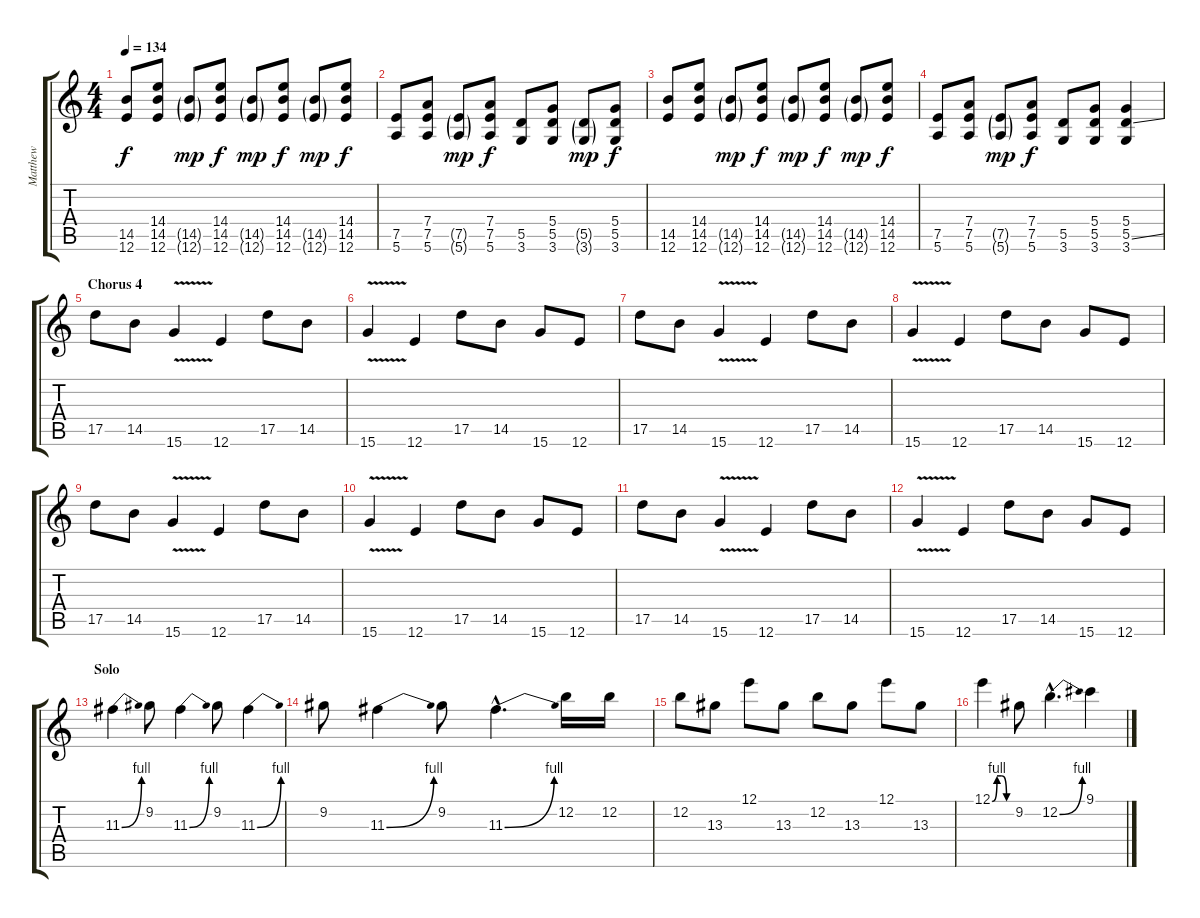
\track ("Matthew" "Matthew") {instrument distortionguitar}
\staff {score tabs}
\tuning (E4 B3 G3 D3 A2 E2) {hide}
\ts (4 4)
\tempo 134
\clef g2
\ks c
(14.5 12.6).8{dy f volume 13} (14.4 14.5 12.6).8 (14.5{g} 12.6{g}).8{dy mp} (14.4 14.5 12.6).8{dy f} (14.5{g} 12.6{g}).8{dy mp} (14.4 14.5 12.6).8{dy f} (14.5{g} 12.6{g}).8{dy mp} (14.4 14.5 12.6).8{dy f} |
(7.5 5.6).8 (7.4 7.5 5.6).8 (7.5{g} 5.6{g}).8{dy mp} (7.4 7.5 5.6).8{dy f} (5.5 3.6).8 (5.4 5.5 3.6).8 (5.5{g} 3.6{g}).8{dy mp} (5.4 5.5 3.6).8{dy f} |
(14.5 12.6).8{volume 13} (14.4 14.5 12.6).8 (14.5{g} 12.6{g}).8{dy mp} (14.4 14.5 12.6).8{dy f} (14.5{g} 12.6{g}).8{dy mp} (14.4 14.5 12.6).8{dy f} (14.5{g} 12.6{g}).8{dy mp} (14.4 14.5 12.6).8{dy f} |
(7.5 5.6).8 (7.4 7.5 5.6).8 (7.5{g} 5.6{g}).8{dy mp} (7.4 7.5 5.6).8{dy f} (5.5 3.6).8 (5.4 5.5 3.6).8 (5.4 5.5{ss} 3.6).4 |
\section ("" "Chorus 4")
17.5.8{volume 16} 14.5.8 15.6{v}.4 12.6.4 17.5.8 14.5.8 |
15.6{v}.4 12.6.4 17.5.8 14.5.8 15.6.8 12.6.8 |
17.5.8{volume 16} 14.5.8 15.6{v}.4 12.6.4 17.5.8 14.5.8 |
15.6{v}.4 12.6.4 17.5.8 14.5.8 15.6.8 12.6.8 |
17.5.8{volume 16} 14.5.8 15.6{v}.4 12.6.4 17.5.8 14.5.8 |
15.6{v}.4 12.6.4 17.5.8 14.5.8 15.6.8 12.6.8 |
17.5.8{volume 16} 14.5.8 15.6{v}.4 12.6.4 17.5.8 14.5.8 |
15.6{v}.4 12.6.4 17.5.8 14.5.8 15.6.8 12.6.8 |
\section ("" "Solo")
11.3{be (bend 0 0 60 4)}.4 9.2.8 11.3{be (bend 0 0 60 4)}.4 9.2.8 11.3{be (bend 0 0 60 4)}.4 |
9.2.8 11.3{be (bend 0 0 60 4)}.4 9.2.8 11.3{be (bend 0 0 60 4) hac}.4{d} 12.2.16 12.2.16 |
12.2.8 13.3.8 12.1.8 13.3.8 12.2.8 13.3.8 12.1.8 13.3.8 |
12.1{be (custom 0 0 15 4 30 4 45 0 60 0)}.4 9.2.8 12.2{be (bend 0 0 60 4) hac}.4{d} 9.1.4
